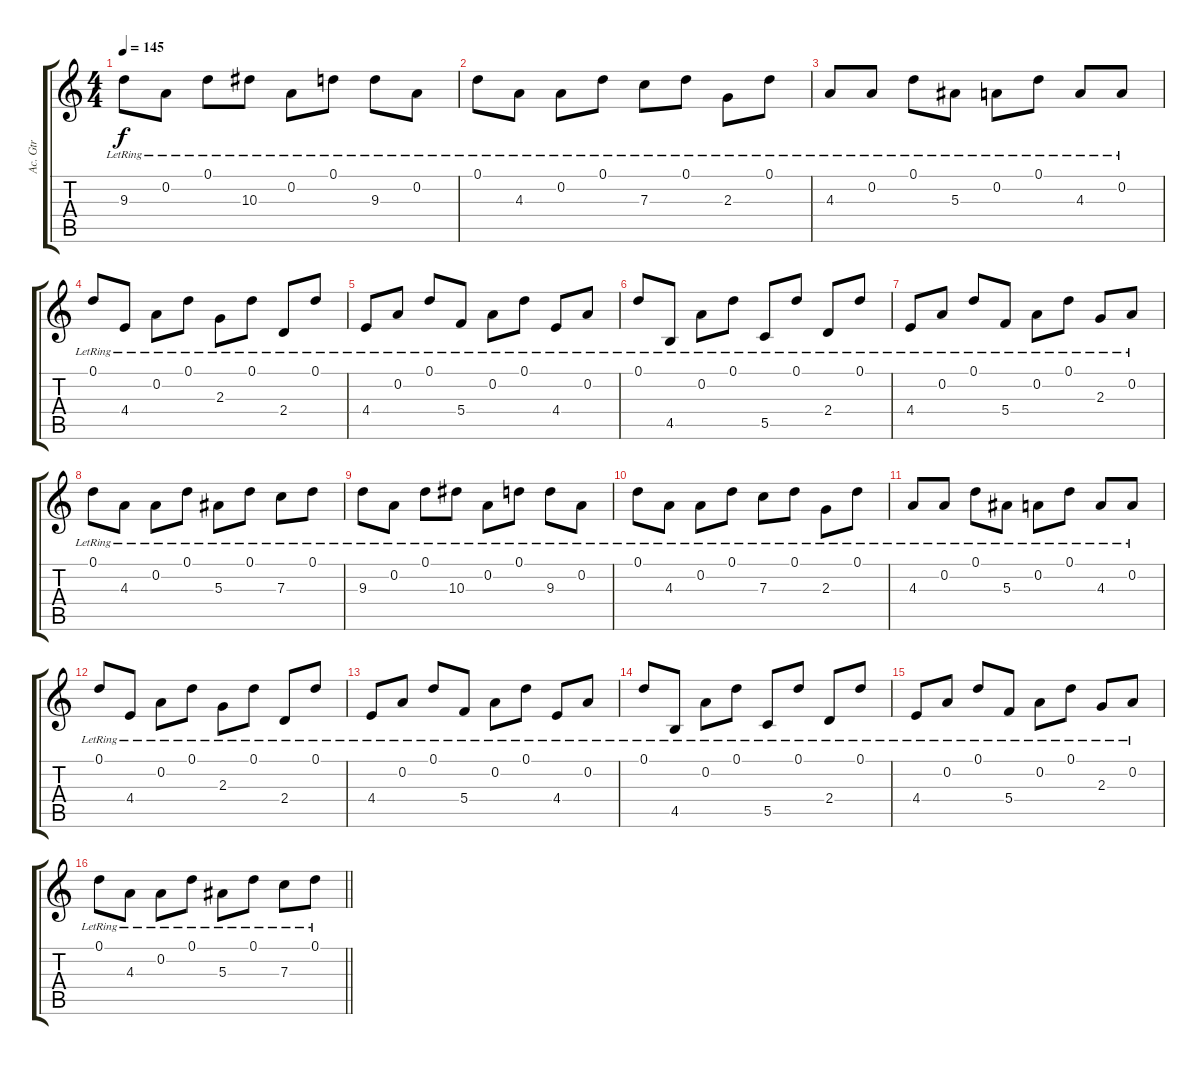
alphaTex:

\track ("Ac. Gtr" "Ac. Gtr") {instrument electricguitarclean}
\staff {score tabs}
\tuning (D4 A3 F3 C3 G2 D2) {hide}
\ts (4 4)
\tempo 145
\clef g2
\ks c
9.3{lr}.8{dy f} 0.2{lr}.8 0.1{lr}.8 10.3{lr}.8 0.2{lr}.8 0.1{lr}.8 9.3{lr}.8 0.2{lr}.8 |
0.1{lr}.8 4.3{lr}.8 0.2{lr}.8 0.1{lr}.8 7.3{lr}.8 0.1{lr}.8 2.3{lr}.8 0.1{lr}.8 |
4.3{lr}.8 0.2{lr}.8 0.1{lr}.8 5.3{lr}.8 0.2{lr}.8 0.1{lr}.8 4.3{lr}.8 0.2{lr}.8 |
0.1{lr}.8 4.4{lr}.8 0.2{lr}.8 0.1{lr}.8 2.3{lr}.8 0.1{lr}.8 2.4{lr}.8 0.1{lr}.8 |
4.4{lr}.8 0.2{lr}.8 0.1{lr}.8 5.4{lr}.8 0.2{lr}.8 0.1{lr}.8 4.4{lr}.8 0.2{lr}.8 |
0.1{lr}.8 4.5{lr}.8 0.2{lr}.8 0.1{lr}.8 5.5{lr}.8 0.1{lr}.8 2.4{lr}.8 0.1{lr}.8 |
4.4{lr}.8 0.2{lr}.8 0.1{lr}.8 5.4{lr}.8 0.2{lr}.8 0.1{lr}.8 2.3{lr}.8 0.2{lr}.8 |
0.1{lr}.8 4.3{lr}.8 0.2{lr}.8 0.1{lr}.8 5.3{lr}.8 0.1{lr}.8 7.3{lr}.8 0.1{lr}.8 |
9.3{lr}.8 0.2{lr}.8 0.1{lr}.8 10.3{lr}.8 0.2{lr}.8 0.1{lr}.8 9.3{lr}.8 0.2{lr}.8 |
0.1{lr}.8 4.3{lr}.8 0.2{lr}.8 0.1{lr}.8 7.3{lr}.8 0.1{lr}.8 2.3{lr}.8 0.1{lr}.8 |
4.3{lr}.8 0.2{lr}.8 0.1{lr}.8 5.3{lr}.8 0.2{lr}.8 0.1{lr}.8 4.3{lr}.8 0.2{lr}.8 |
0.1{lr}.8 4.4{lr}.8 0.2{lr}.8 0.1{lr}.8 2.3{lr}.8 0.1{lr}.8 2.4{lr}.8 0.1{lr}.8 |
4.4{lr}.8 0.2{lr}.8 0.1{lr}.8 5.4{lr}.8 0.2{lr}.8 0.1{lr}.8 4.4{lr}.8 0.2{lr}.8 |
0.1{lr}.8 4.5{lr}.8 0.2{lr}.8 0.1{lr}.8 5.5{lr}.8 0.1{lr}.8 2.4{lr}.8 0.1{lr}.8 |
4.4{lr}.8 0.2{lr}.8 0.1{lr}.8 5.4{lr}.8 0.2{lr}.8 0.1{lr}.8 2.3{lr}.8 0.2{lr}.8 |
\barLineRight lightlight
0.1{lr}.8 4.3{lr}.8 0.2{lr}.8 0.1{lr}.8 5.3{lr}.8 0.1{lr}.8 7.3{lr}.8 0.1{lr}.8
